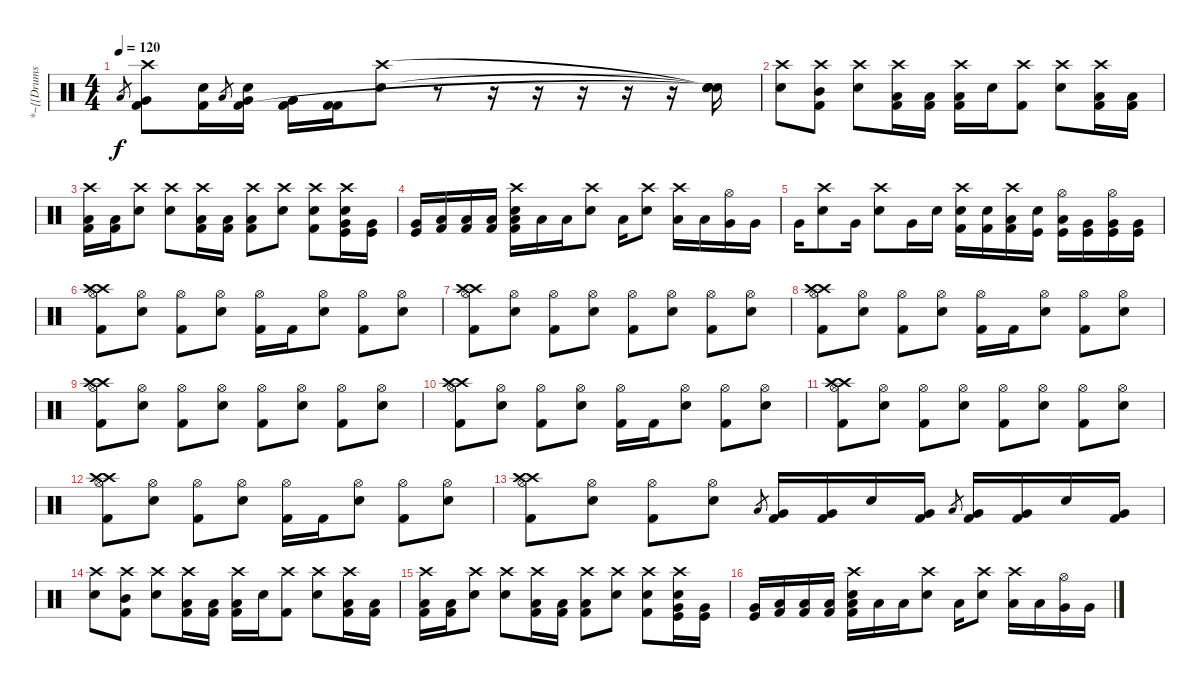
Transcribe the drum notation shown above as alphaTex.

\track ("*~{[Drums    - Tabbed by Peter B.]}~*" "*~{[Drums ") {instrument percussion}
\staff {score}
\articulation defaults
\ts (4 4)
\tempo 120
\clef neutral
\ks c "Low Tom (hit)".8{gr dy f}
("Crash high (hit)" "Very Low Tom (hit)" "Kick (hit) 2").8 ("Electric Snare (hit)" "Kick (hit) 2").16 "Low Tom (hit)".8{gr} ("Electric Snare (hit)" "Very Low Tom (hit)" "Kick (hit) 2").16 ("Very Low Tom (hit)" "Kick (hit) 2").16 ("Kick (hit) 2" "Kick (hit) 2").16 ("Crash high (hit)" "Electric Snare (hit)").8 r.8 r.16 r.16 r.16 r.16 r.16 ("Snare (hit)"{t} "Snare (hit)"{t} "Snare (hit)"{t} "Snare (hit)").16 |
("Crash high (hit)" "Electric Snare (hit)").8 ("Crash high (hit)" "Mid Tom (hit)" "Kick (hit) 2").8 ("Crash high (hit)" "Electric Snare (hit)").8 ("Crash high (hit)" "Low Tom (hit)" "Kick (hit) 2").16 ("Low Tom (hit)" "Kick (hit) 2").16 ("Crash high (hit)" "Low Tom (hit)" "Kick (hit) 2").16 "Electric Snare (hit)".16 ("Crash high (hit)" "Kick (hit) 2").8 ("Crash high (hit)" "Electric Snare (hit)").8 ("Crash high (hit)" "Low Tom (hit)" "Kick (hit) 2").16 ("Low Tom (hit)" "Kick (hit) 2").16 |
("Crash high (hit)" "Low Tom (hit)" "Kick (hit) 2").16 ("Low Tom (hit)" "Kick (hit) 2").16 ("Crash high (hit)" "Electric Snare (hit)").8 ("Crash high (hit)" "Electric Snare (hit)").8 ("Crash high (hit)" "Low Tom (hit)" "Kick (hit) 2").16 ("Low Tom (hit)" "Kick (hit) 2").16 ("Crash high (hit)" "Low Tom (hit)" "Kick (hit) 2").8 ("Crash high (hit)" "Electric Snare (hit)").8 ("Crash high (hit)" "Snare (hit)" "Kick (hit) 2").8 ("Crash high (hit)" "Electric Snare (hit)" "Very Low Tom (hit)" "Kick (hit)").16 ("Very Low Tom (hit)" "Kick (hit)").16 |
("Very Low Tom (hit)" "Kick (hit)").16 ("Low Tom (hit)" "Kick (hit) 2").16 ("Low Tom (hit)" "Kick (hit) 2").16 ("Low Tom (hit)" "Kick (hit) 2").16 ("Crash high (hit)" "Electric Snare (hit)" "Low Tom (hit)" "Kick (hit) 2").16 "Low Tom (hit)".16 "Low Tom (hit)".16 ("Crash high (hit)" "Electric Snare (hit)").8 "Low Tom (hit)".16 ("Crash high (hit)" "Electric Snare (hit)").8 ("Crash high (hit)" "Low Tom (hit)").16 "Low Tom (hit)".16 ("Hi-Hat (open)" "Very Low Tom (hit)").16 "Very Low Tom (hit)".16 |
"Very Low Tom (hit)".16 ("Crash high (hit)" "Electric Snare (hit)").8 "Very Low Tom (hit)".16 ("Crash high (hit)" "Electric Snare (hit)").8 "Very Low Tom (hit)".16 "Electric Snare (hit)".16 ("Crash high (hit)" "Electric Snare (hit)" "Kick (hit) 2").16 ("Electric Snare (hit)" "Kick (hit) 2").16 ("Crash high (hit)" "Low Tom (hit)" "Kick (hit) 2").16 ("Electric Snare (hit)" "Kick (hit)").16 ("Hi-Hat (open)" "Low Tom (hit)" "Kick (hit)").16 ("Very Low Tom (hit)" "Kick (hit)").16 ("Hi-Hat (open)" "Very Low Tom (hit)" "Kick (hit)").16 ("Very Low Tom (hit)" "Kick (hit)").16 |
("Crash high (hit)" "Crash high (hit)" "Hi-Hat (open)" "Kick (hit) 2").8 ("Hi-Hat (open)" "Electric Snare (hit)").8 ("Hi-Hat (open)" "Kick (hit) 2").8 ("Hi-Hat (open)" "Electric Snare (hit)").8 ("Hi-Hat (open)" "Kick (hit) 2").16 "Kick (hit) 2".16 ("Hi-Hat (open)" "Electric Snare (hit)").8 ("Hi-Hat (open)" "Kick (hit) 2").8 ("Hi-Hat (open)" "Electric Snare (hit)").8 |
("Crash high (hit)" "Crash high (hit)" "Hi-Hat (open)" "Kick (hit) 2").8 ("Hi-Hat (open)" "Electric Snare (hit)").8 ("Hi-Hat (open)" "Kick (hit) 2").8 ("Hi-Hat (open)" "Electric Snare (hit)").8 ("Hi-Hat (open)" "Kick (hit) 2").8 ("Hi-Hat (open)" "Electric Snare (hit)").8 ("Hi-Hat (open)" "Kick (hit) 2").8 ("Hi-Hat (open)" "Electric Snare (hit)").8 |
("Crash high (hit)" "Crash high (hit)" "Hi-Hat (open)" "Kick (hit) 2").8 ("Hi-Hat (open)" "Electric Snare (hit)").8 ("Hi-Hat (open)" "Kick (hit) 2").8 ("Hi-Hat (open)" "Electric Snare (hit)").8 ("Hi-Hat (open)" "Kick (hit) 2").16 "Kick (hit) 2".16 ("Hi-Hat (open)" "Electric Snare (hit)").8 ("Hi-Hat (open)" "Kick (hit) 2").8 ("Hi-Hat (open)" "Electric Snare (hit)").8 |
("Crash high (hit)" "Crash high (hit)" "Hi-Hat (open)" "Kick (hit) 2").8 ("Hi-Hat (open)" "Electric Snare (hit)").8 ("Hi-Hat (open)" "Kick (hit) 2").8 ("Hi-Hat (open)" "Electric Snare (hit)").8 ("Hi-Hat (open)" "Kick (hit) 2").8 ("Hi-Hat (open)" "Electric Snare (hit)").8 ("Hi-Hat (open)" "Kick (hit) 2").8 ("Hi-Hat (open)" "Electric Snare (hit)").8 |
("Crash high (hit)" "Crash high (hit)" "Hi-Hat (open)" "Kick (hit) 2").8 ("Hi-Hat (open)" "Electric Snare (hit)").8 ("Hi-Hat (open)" "Kick (hit) 2").8 ("Hi-Hat (open)" "Electric Snare (hit)").8 ("Hi-Hat (open)" "Kick (hit) 2").16 "Kick (hit) 2".16 ("Hi-Hat (open)" "Electric Snare (hit)").8 ("Hi-Hat (open)" "Kick (hit) 2").8 ("Hi-Hat (open)" "Electric Snare (hit)").8 |
("Crash high (hit)" "Crash high (hit)" "Hi-Hat (open)" "Kick (hit) 2").8 ("Hi-Hat (open)" "Electric Snare (hit)").8 ("Hi-Hat (open)" "Kick (hit) 2").8 ("Hi-Hat (open)" "Electric Snare (hit)").8 ("Hi-Hat (open)" "Kick (hit) 2").8 ("Hi-Hat (open)" "Electric Snare (hit)").8 ("Hi-Hat (open)" "Kick (hit) 2").8 ("Hi-Hat (open)" "Electric Snare (hit)").8 |
("Crash high (hit)" "Crash high (hit)" "Hi-Hat (open)" "Kick (hit) 2").8 ("Hi-Hat (open)" "Electric Snare (hit)").8 ("Hi-Hat (open)" "Kick (hit) 2").8 ("Hi-Hat (open)" "Electric Snare (hit)").8 ("Hi-Hat (open)" "Kick (hit) 2").16 "Kick (hit) 2".16 ("Hi-Hat (open)" "Electric Snare (hit)").8 ("Hi-Hat (open)" "Kick (hit) 2").8 ("Hi-Hat (open)" "Electric Snare (hit)").8 |
("Crash high (hit)" "Crash high (hit)" "Hi-Hat (open)" "Kick (hit) 2").8 ("Hi-Hat (open)" "Electric Snare (hit)").8 ("Hi-Hat (open)" "Kick (hit) 2").8 ("Hi-Hat (open)" "Electric Snare (hit)").8 "Low Tom (hit)".8{gr} ("Very Low Tom (hit)" "Kick (hit) 2").16 ("Very Low Tom (hit)" "Kick (hit) 2").16 "Electric Snare (hit)".16 ("Very Low Tom (hit)" "Kick (hit) 2").16 "Low Tom (hit)".8{gr} ("Very Low Tom (hit)" "Kick (hit) 2").16 ("Very Low Tom (hit)" "Kick (hit) 2").16 "Electric Snare (hit)".16 ("Very Low Tom (hit)" "Kick (hit) 2").16 |
("Crash high (hit)" "Electric Snare (hit)").8 ("Crash high (hit)" "Mid Tom (hit)" "Kick (hit) 2").8 ("Crash high (hit)" "Electric Snare (hit)").8 ("Crash high (hit)" "Low Tom (hit)" "Kick (hit) 2").16 ("Low Tom (hit)" "Kick (hit) 2").16 ("Crash high (hit)" "Low Tom (hit)" "Kick (hit) 2").16 "Electric Snare (hit)".16 ("Crash high (hit)" "Kick (hit) 2").8 ("Crash high (hit)" "Electric Snare (hit)").8 ("Crash high (hit)" "Low Tom (hit)" "Kick (hit) 2").16 ("Low Tom (hit)" "Kick (hit) 2").16 |
("Crash high (hit)" "Low Tom (hit)" "Kick (hit) 2").16 ("Low Tom (hit)" "Kick (hit) 2").16 ("Crash high (hit)" "Electric Snare (hit)").8 ("Crash high (hit)" "Electric Snare (hit)").8 ("Crash high (hit)" "Low Tom (hit)" "Kick (hit) 2").16 ("Low Tom (hit)" "Kick (hit) 2").16 ("Crash high (hit)" "Low Tom (hit)" "Kick (hit) 2").8 ("Crash high (hit)" "Electric Snare (hit)").8 ("Crash high (hit)" "Snare (hit)" "Kick (hit) 2").8 ("Crash high (hit)" "Electric Snare (hit)" "Very Low Tom (hit)" "Kick (hit)").16 ("Very Low Tom (hit)" "Kick (hit)").16 |
("Very Low Tom (hit)" "Kick (hit)").16 ("Low Tom (hit)" "Kick (hit) 2").16 ("Low Tom (hit)" "Kick (hit) 2").16 ("Low Tom (hit)" "Kick (hit) 2").16 ("Crash high (hit)" "Electric Snare (hit)" "Low Tom (hit)" "Kick (hit) 2").16 "Low Tom (hit)".16 "Low Tom (hit)".16 ("Crash high (hit)" "Electric Snare (hit)").8 "Low Tom (hit)".16 ("Crash high (hit)" "Electric Snare (hit)").8 ("Crash high (hit)" "Low Tom (hit)").16 "Low Tom (hit)".16 ("Hi-Hat (open)" "Very Low Tom (hit)").16 "Very Low Tom (hit)".16
